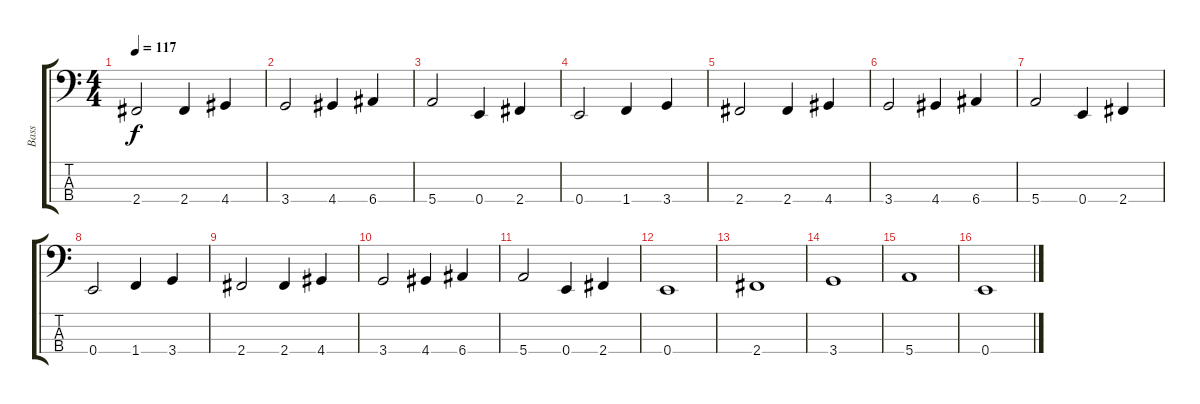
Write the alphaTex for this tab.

\track ("Bass" "Bass") {instrument electricbassfinger}
\staff {score tabs}
\tuning (G2 D2 A1 E1) {hide}
\ts (4 4)
\tempo 117
\clef f4
\ks c
2.4.2{dy f} 2.4.4 4.4.4 |
3.4.2 4.4.4 6.4.4 |
5.4.2 0.4.4 2.4.4 |
0.4.2 1.4.4 3.4.4 |
2.4.2 2.4.4 4.4.4 |
3.4.2 4.4.4 6.4.4 |
5.4.2 0.4.4 2.4.4 |
0.4.2 1.4.4 3.4.4 |
2.4.2 2.4.4 4.4.4 |
3.4.2 4.4.4 6.4.4 |
5.4.2 0.4.4 2.4.4 |
0.4.1 |
2.4.1 |
3.4.1 |
5.4.1 |
0.4.1
